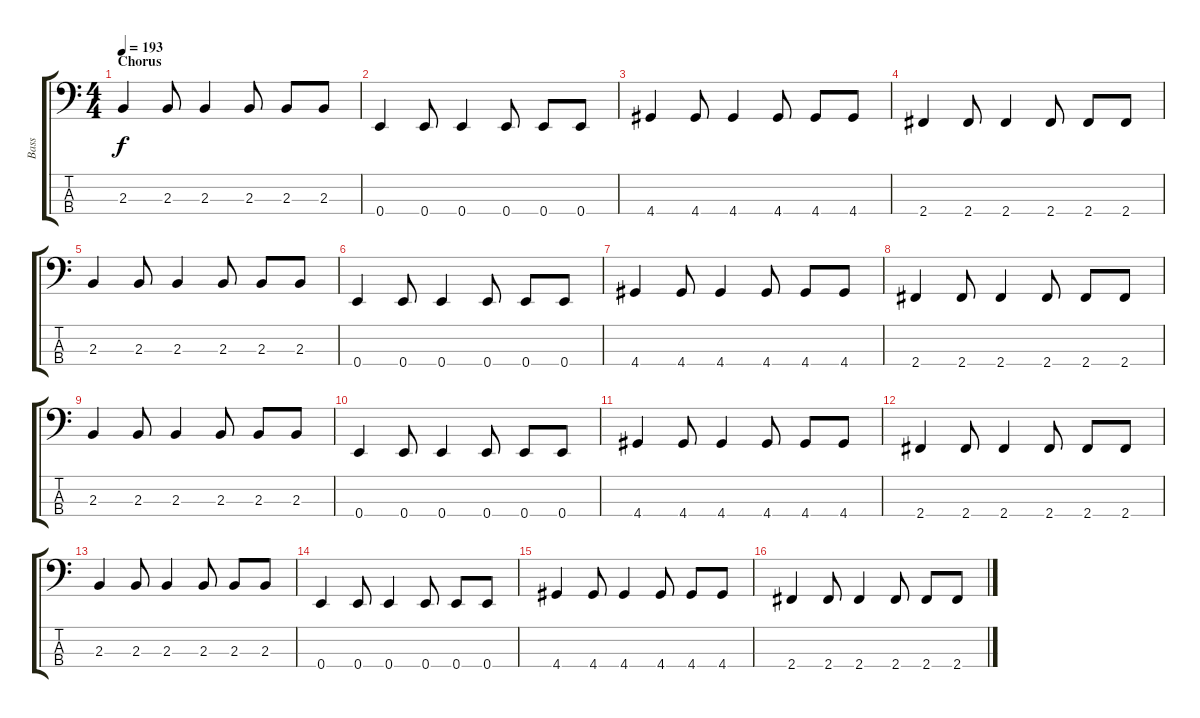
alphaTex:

\track ("Bass" "Bass") {instrument electricbasspick}
\staff {score tabs}
\tuning (G2 D2 A1 E1) {hide}
\ts (4 4)
\section ("" "Chorus")
\tempo 193
\clef f4
\ks c
2.3.4{dy f} 2.3.8 2.3.4 2.3.8 2.3.8 2.3.8 |
0.4.4 0.4.8 0.4.4 0.4.8 0.4.8 0.4.8 |
4.4.4 4.4.8 4.4.4 4.4.8 4.4.8 4.4.8 |
2.4.4 2.4.8 2.4.4 2.4.8 2.4.8 2.4.8 |
2.3.4 2.3.8 2.3.4 2.3.8 2.3.8 2.3.8 |
0.4.4 0.4.8 0.4.4 0.4.8 0.4.8 0.4.8 |
4.4.4 4.4.8 4.4.4 4.4.8 4.4.8 4.4.8 |
2.4.4 2.4.8 2.4.4 2.4.8 2.4.8 2.4.8 |
2.3.4 2.3.8 2.3.4 2.3.8 2.3.8 2.3.8 |
0.4.4 0.4.8 0.4.4 0.4.8 0.4.8 0.4.8 |
4.4.4 4.4.8 4.4.4 4.4.8 4.4.8 4.4.8 |
2.4.4 2.4.8 2.4.4 2.4.8 2.4.8 2.4.8 |
2.3.4 2.3.8 2.3.4 2.3.8 2.3.8 2.3.8 |
0.4.4 0.4.8 0.4.4 0.4.8 0.4.8 0.4.8 |
4.4.4 4.4.8 4.4.4 4.4.8 4.4.8 4.4.8 |
2.4.4 2.4.8 2.4.4 2.4.8 2.4.8 2.4.8
